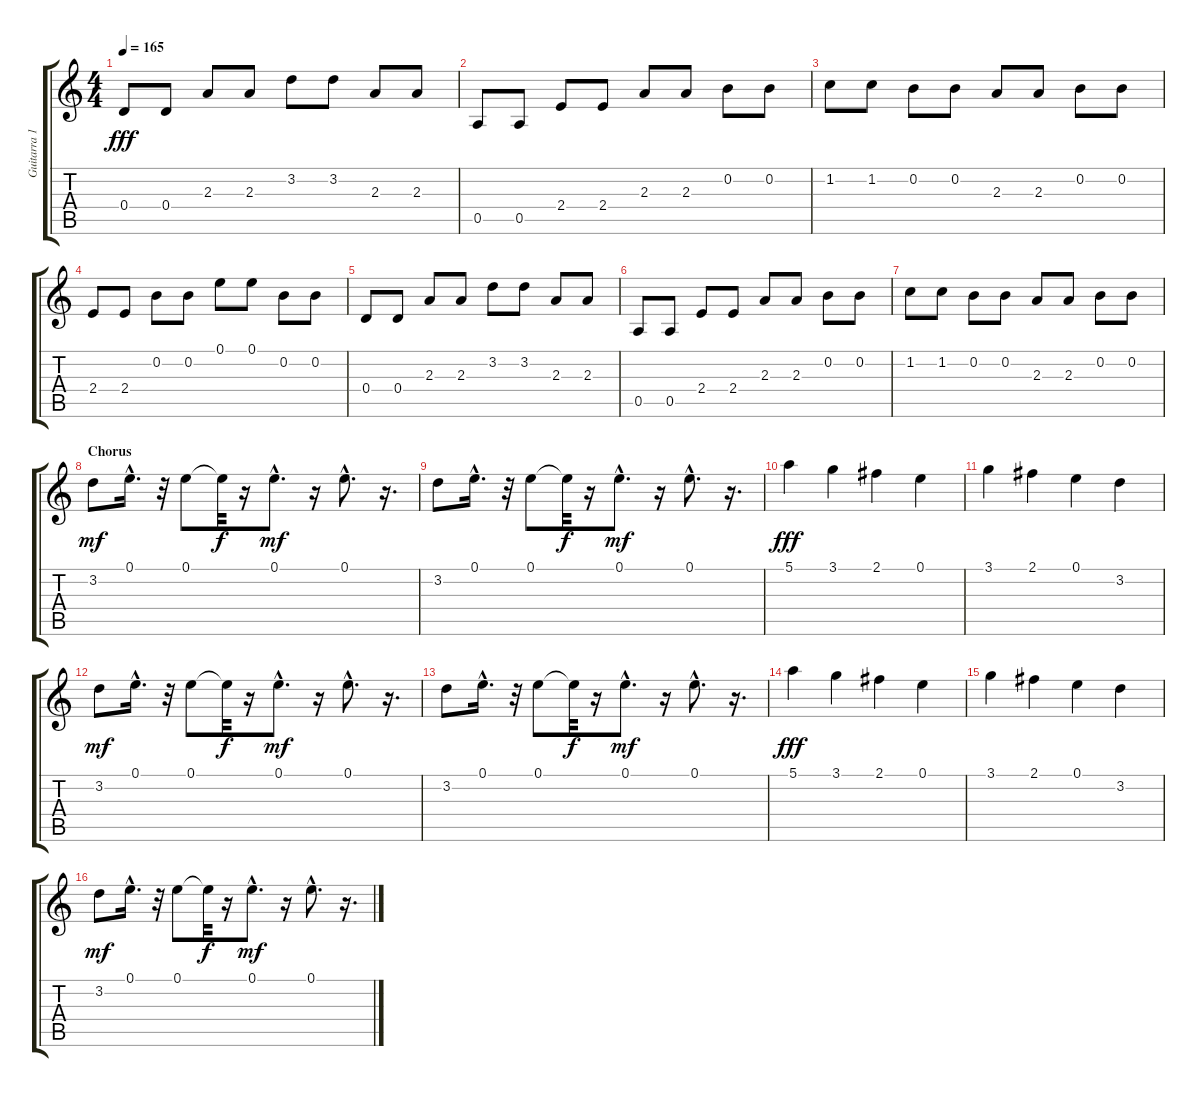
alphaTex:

\track ("Guitarra 1 ( Lead )" "Guitarra 1") {instrument overdrivenguitar}
\staff {score tabs}
\tuning (E4 B3 G3 D3 A2 E2) {hide}
\ts (4 4)
\tempo 165
\clef g2
\ks c
0.4.8{dy fff} 0.4.8 2.3.8 2.3.8 3.2.8 3.2.8 2.3.8 2.3.8 |
0.5.8 0.5.8 2.4.8 2.4.8 2.3.8 2.3.8 0.2.8 0.2.8 |
1.2.8 1.2.8 0.2.8 0.2.8 2.3.8 2.3.8 0.2.8 0.2.8 |
2.4.8 2.4.8 0.2.8 0.2.8 0.1.8 0.1.8 0.2.8 0.2.8 |
0.4.8 0.4.8 2.3.8 2.3.8 3.2.8 3.2.8 2.3.8 2.3.8 |
0.5.8 0.5.8 2.4.8 2.4.8 2.3.8 2.3.8 0.2.8 0.2.8 |
1.2.8 1.2.8 0.2.8 0.2.8 2.3.8 2.3.8 0.2.8 0.2.8 |
\section ("" "Chorus")
3.2.8{dy mf} 0.1{hac}.16{d} r.32 0.1.8 0.1{t}.32{dy f} r.16 0.1{hac}.8{d dy mf} r.16 0.1{hac}.8{d} r.16{d} |
3.2.8 0.1{hac}.16{d} r.32 0.1.8 0.1{t}.32{dy f} r.16 0.1{hac}.8{d dy mf} r.16 0.1{hac}.8{d} r.16{d} |
5.1.4{dy fff} 3.1.4 2.1.4 0.1.4 |
3.1.4 2.1.4 0.1.4 3.2.4 |
3.2.8{dy mf} 0.1{hac}.16{d} r.32 0.1.8 0.1{t}.32{dy f} r.16 0.1{hac}.8{d dy mf} r.16 0.1{hac}.8{d} r.16{d} |
3.2.8 0.1{hac}.16{d} r.32 0.1.8 0.1{t}.32{dy f} r.16 0.1{hac}.8{d dy mf} r.16 0.1{hac}.8{d} r.16{d} |
5.1.4{dy fff} 3.1.4 2.1.4 0.1.4 |
3.1.4 2.1.4 0.1.4 3.2.4 |
3.2.8{dy mf} 0.1{hac}.16{d} r.32 0.1.8 0.1{t}.32{dy f} r.16 0.1{hac}.8{d dy mf} r.16 0.1{hac}.8{d} r.16{d}
